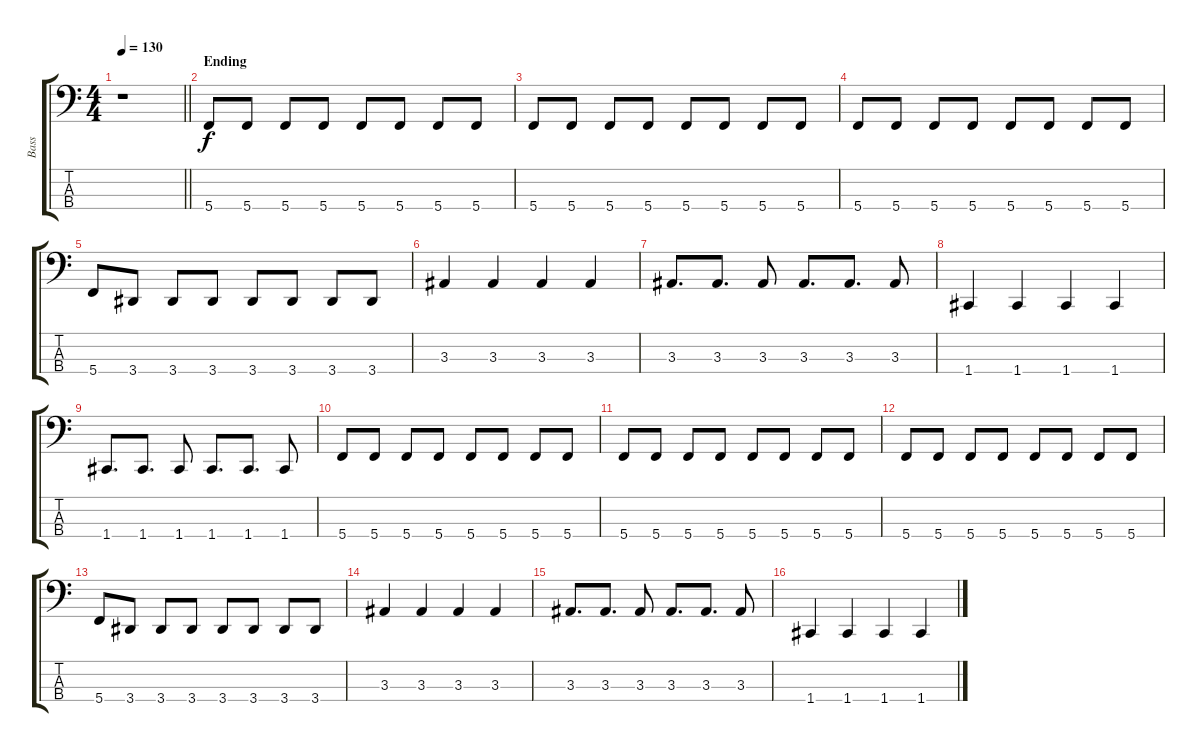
\track ("Bass" "Bass") {instrument electricbasspick}
\staff {score tabs}
\tuning (F2 C2 G1 C1) {hide}
\ts (4 4)
\tempo 130
\clef f4
\barLineRight lightlight
\ks c
r.1{dy mf} |
\section ("" "Ending")
5.4.8{dy f} 5.4.8 5.4.8 5.4.8 5.4.8 5.4.8 5.4.8 5.4.8 |
5.4.8 5.4.8 5.4.8 5.4.8 5.4.8 5.4.8 5.4.8 5.4.8 |
5.4.8 5.4.8 5.4.8 5.4.8 5.4.8 5.4.8 5.4.8 5.4.8 |
5.4.8 3.4.8 3.4.8 3.4.8 3.4.8 3.4.8 3.4.8 3.4.8 |
3.3.4 3.3.4 3.3.4 3.3.4 |
3.3.8{d} 3.3.8{d} 3.3.8 3.3.8{d} 3.3.8{d} 3.3.8 |
1.4.4 1.4.4 1.4.4 1.4.4 |
1.4.8{d} 1.4.8{d} 1.4.8 1.4.8{d} 1.4.8{d} 1.4.8 |
5.4.8 5.4.8 5.4.8 5.4.8 5.4.8 5.4.8 5.4.8 5.4.8 |
5.4.8 5.4.8 5.4.8 5.4.8 5.4.8 5.4.8 5.4.8 5.4.8 |
5.4.8 5.4.8 5.4.8 5.4.8 5.4.8 5.4.8 5.4.8 5.4.8 |
5.4.8 3.4.8 3.4.8 3.4.8 3.4.8 3.4.8 3.4.8 3.4.8 |
3.3.4 3.3.4 3.3.4 3.3.4 |
3.3.8{d} 3.3.8{d} 3.3.8 3.3.8{d} 3.3.8{d} 3.3.8 |
1.4.4 1.4.4 1.4.4 1.4.4
